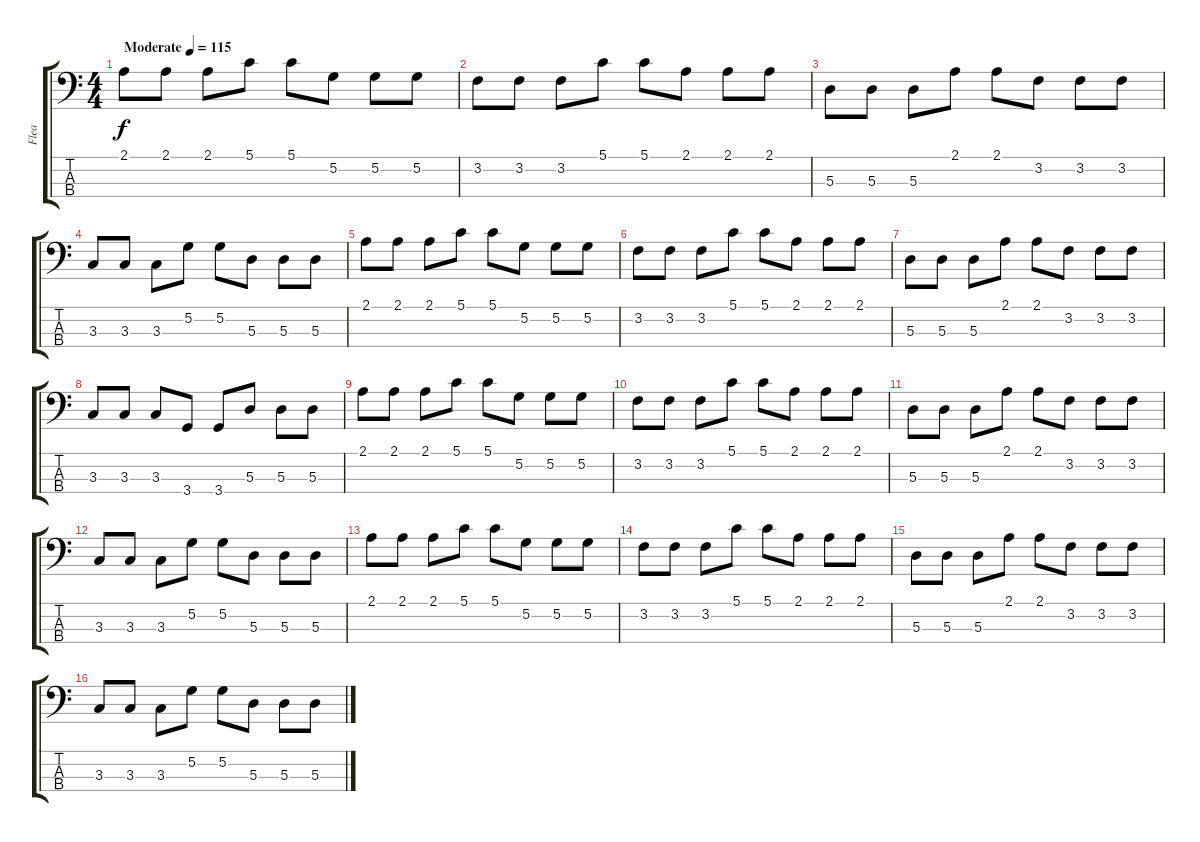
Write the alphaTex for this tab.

\track ("Flea" "Flea") {instrument electricbassfinger}
\staff {score tabs}
\tuning (G2 D2 A1 E1) {hide}
\ts (4 4)
\tempo (115 "Moderate")
\clef f4
\ks c
2.1.8{dy f instrument electricbassfinger} 2.1.8 2.1.8 5.1.8 5.1.8 5.2.8 5.2.8 5.2.8 |
3.2.8 3.2.8 3.2.8 5.1.8 5.1.8 2.1.8 2.1.8 2.1.8 |
5.3.8 5.3.8 5.3.8 2.1.8 2.1.8 3.2.8 3.2.8 3.2.8 |
3.3.8 3.3.8 3.3.8 5.2.8 5.2.8 5.3.8 5.3.8 5.3.8 |
2.1.8 2.1.8 2.1.8 5.1.8 5.1.8 5.2.8 5.2.8 5.2.8 |
3.2.8 3.2.8 3.2.8 5.1.8 5.1.8 2.1.8 2.1.8 2.1.8 |
5.3.8 5.3.8 5.3.8 2.1.8 2.1.8 3.2.8 3.2.8 3.2.8 |
3.3.8 3.3.8 3.3.8 3.4.8 3.4.8 5.3.8 5.3.8 5.3.8 |
2.1.8 2.1.8 2.1.8 5.1.8 5.1.8 5.2.8 5.2.8 5.2.8 |
3.2.8 3.2.8 3.2.8 5.1.8 5.1.8 2.1.8 2.1.8 2.1.8 |
5.3.8 5.3.8 5.3.8 2.1.8 2.1.8 3.2.8 3.2.8 3.2.8 |
3.3.8 3.3.8 3.3.8 5.2.8 5.2.8 5.3.8 5.3.8 5.3.8 |
2.1.8 2.1.8 2.1.8 5.1.8 5.1.8 5.2.8 5.2.8 5.2.8 |
3.2.8 3.2.8 3.2.8 5.1.8 5.1.8 2.1.8 2.1.8 2.1.8 |
5.3.8 5.3.8 5.3.8 2.1.8 2.1.8 3.2.8 3.2.8 3.2.8 |
3.3.8 3.3.8 3.3.8 5.2.8 5.2.8 5.3.8 5.3.8 5.3.8
